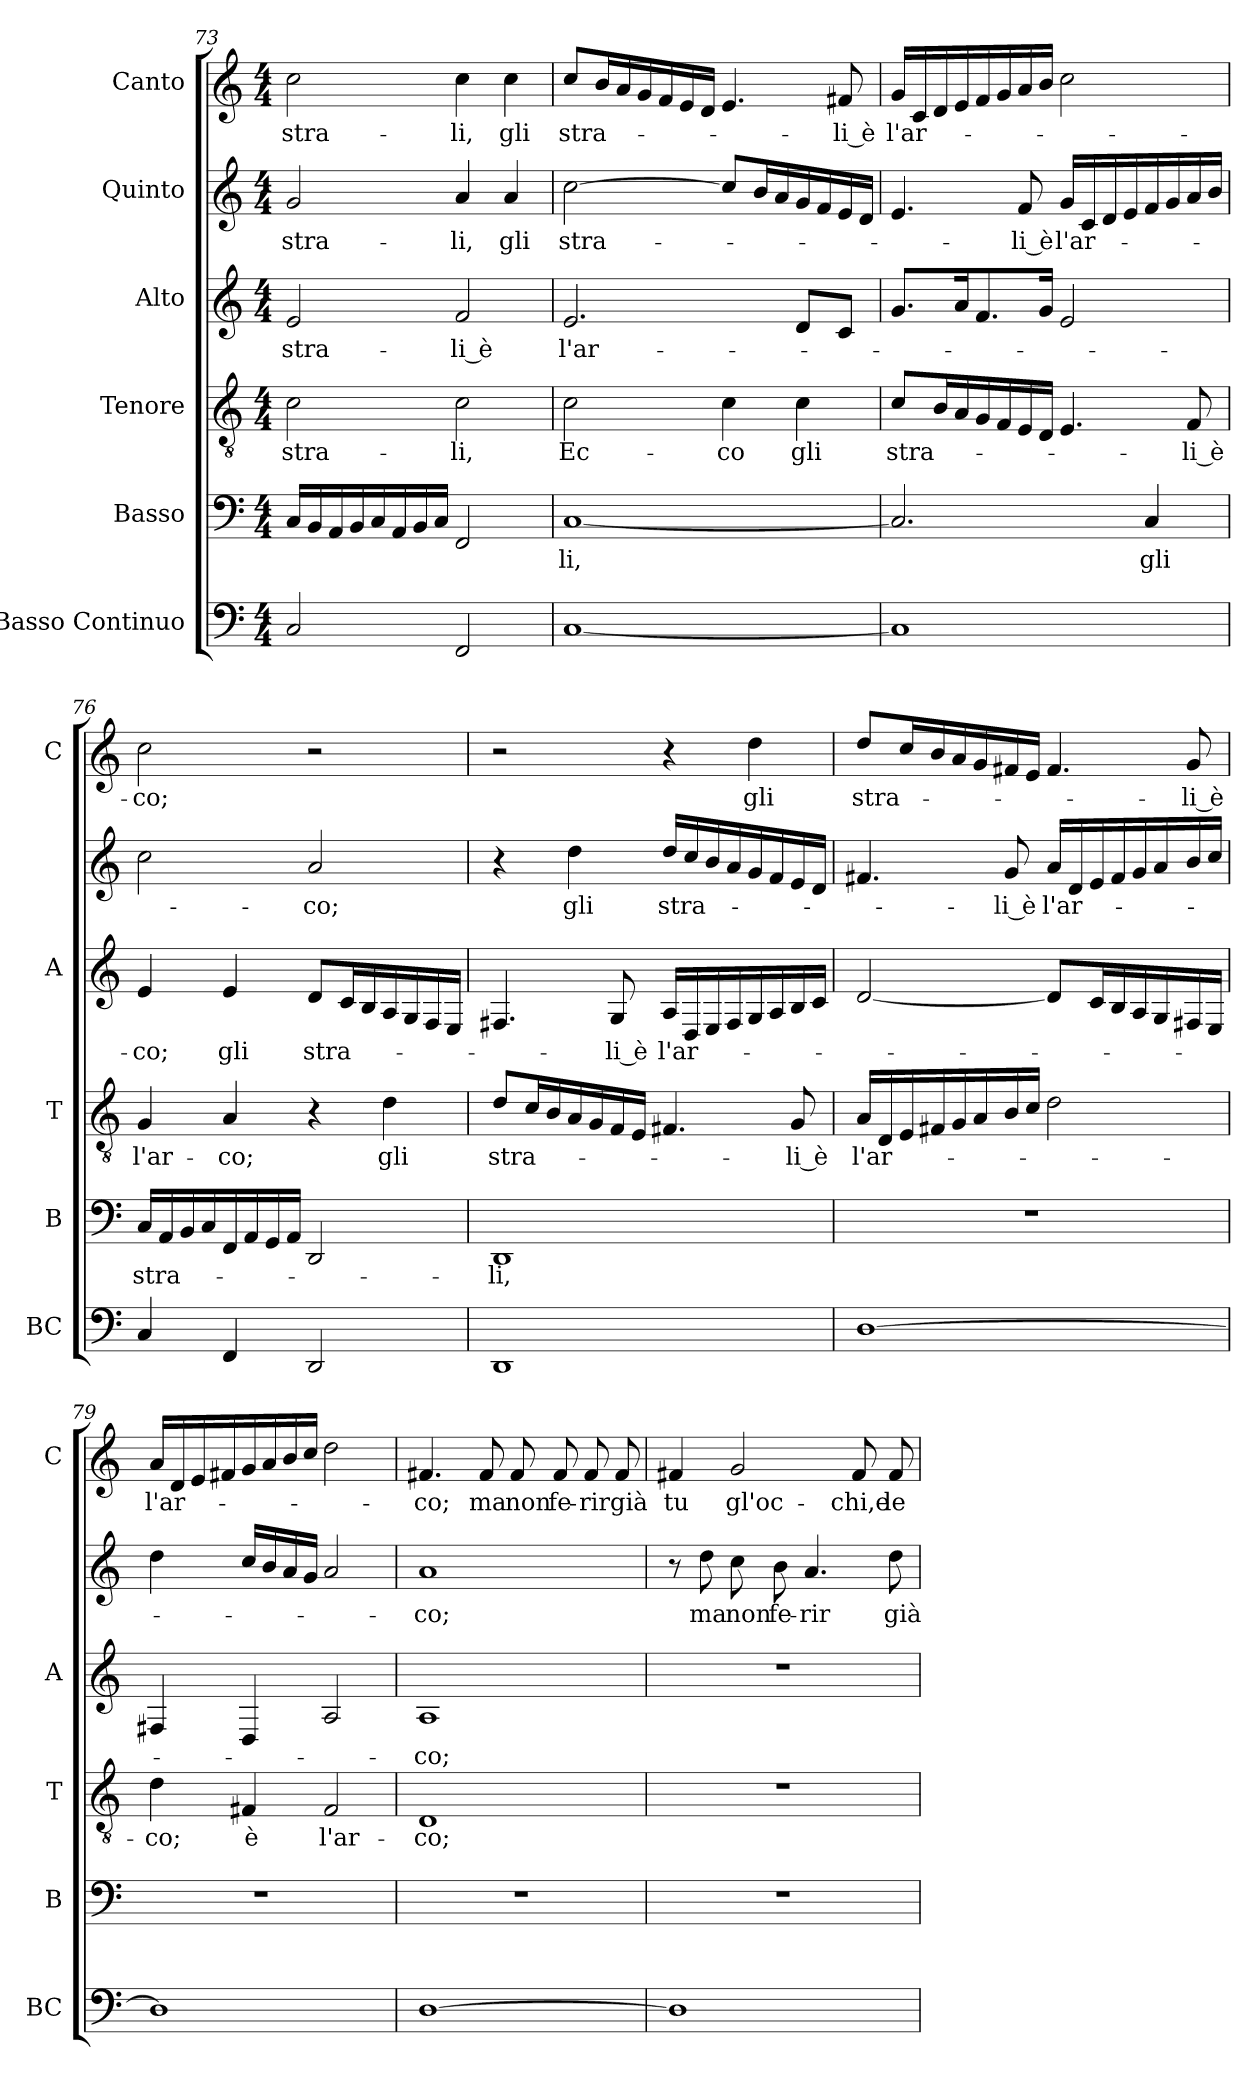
**kern	**kern	**text	**kern	**text	**kern	**text	**kern	**text	**kern	**text
*part6	*part5	*part5	*part4	*part4	*part3	*part3	*part2	*part2	*part1	*part1
*staff6	*staff5	*staff5	*staff4	*staff4	*staff3	*staff3	*staff2	*staff2	*staff1	*staff1
*I"Basso Continuo	*I"Basso	*	*I"Tenore	*	*I"Alto	*	*I"Quinto	*	*I"Canto	*
*I'BC	*I'B	*	*I'T	*	*I'A	*	*	*	*I'C	*
*clefF4	*clefF4	*	*clefGv2	*	*clefG2	*	*clefG2	*	*clefG2	*
*k[]	*k[]	*	*k[]	*	*k[]	*	*k[]	*	*k[]	*
*C:	*C:	*	*C:	*	*C:	*	*C:	*	*C:	*
*M4/4	*M4/4	*	*M4/4	*	*M4/4	*	*M4/4	*	*M4/4	*
=73	=73	=73	=73	=73	=73	=73	=73	=73	=73	=73
!	!	!	!	!LO:LY:b	!	!LO:LY:b	!	!LO:LY:b	!	!LO:LY:b
2C/	16C/LL	.	2c\	stra-	2e/	stra-	2g/	stra-	2cc\	stra-
.	16BB/	.	.	.	.	.	.	.	.	.
.	16AA/	.	.	.	.	.	.	.	.	.
.	16BB/	.	.	.	.	.	.	.	.	.
.	16C/	.	.	.	.	.	.	.	.	.
.	16AA/	.	.	.	.	.	.	.	.	.
.	16BB/	.	.	.	.	.	.	.	.	.
.	16C/JJ	.	.	.	.	.	.	.	.	.
!	!	!	!	!LO:LY:b	!	!LO:LY:b	!	!LO:LY:b	!	!LO:LY:b
2FF/	2FF/	.	2c\	-li,	2f/	-li è	4a/	-li,	4cc\	-li,
!	!	!	!	!	!	!	!	!LO:LY:b	!	!LO:LY:b
.	.	.	.	.	.	.	4a/	gli	4cc\	gli
=74	=74	=74	=74	=74	=74	=74	=74	=74	=74	=74
!	!	!LO:LY:b	!	!LO:LY:b	!	!LO:LY:b	!	!LO:LY:b	!	!LO:LY:b
[1C	[1C	-li,	2c\	Ec-	2.e/	l'ar-	[2cc\	stra-	8cc/L	stra-
.	.	.	.	.	.	.	.	.	16b/L	.
.	.	.	.	.	.	.	.	.	16a/	.
.	.	.	.	.	.	.	.	.	16g/	.
.	.	.	.	.	.	.	.	.	16f/	.
.	.	.	.	.	.	.	.	.	16e/	.
.	.	.	.	.	.	.	.	.	16d/JJ	.
!	!	!	!	!LO:LY:b	!	!	!	!	!	!
.	.	.	4c\	-co	.	.	8cc/L]	.	4.e/	.
.	.	.	.	.	.	.	16b/L	.	.	.
.	.	.	.	.	.	.	16a/	.	.	.
!	!	!	!	!LO:LY:b	!	!	!	!	!	!
.	.	.	4c\	gli	8d/L	.	16g/	.	.	.
.	.	.	.	.	.	.	16f/	.	.	.
!	!	!	!	!	!	!	!	!	!	!LO:LY:b
.	.	.	.	.	8c/J	.	16e/	.	8f#X/	-li è
.	.	.	.	.	.	.	16d/JJ	.	.	.
!!LO:PB:g=z
=75	=75	=75	=75	=75	=75	=75	=75	=75	=75	=75
!	!	!	!	!LO:LY:b	!	!	!	!	!	!LO:LY:b
1C]	2.C/]	.	8c/L	stra-	8.g/L	.	4.e/	.	16g/LL	l'ar-
.	.	.	.	.	.	.	.	.	16c/	.
.	.	.	16B/L	.	.	.	.	.	16d/	.
.	.	.	16A/	.	16a/k	.	.	.	16e/	.
.	.	.	16G/	.	8.f/	.	.	.	16f/	.
.	.	.	16F/	.	.	.	.	.	16g/	.
!	!	!	!	!	!	!	!	!LO:LY:b	!	!
.	.	.	16E/	.	.	.	8f/	-li è	16a/	.
.	.	.	16D/JJ	.	16g/Jk	.	.	.	16b/JJ	.
!	!	!	!	!	!	!	!	!LO:LY:b	!	!
.	.	.	4.E/	.	2e/	.	16g/LL	l'ar-	2cc\	.
.	.	.	.	.	.	.	16c/	.	.	.
.	.	.	.	.	.	.	16d/	.	.	.
.	.	.	.	.	.	.	16e/	.	.	.
!	!	!LO:LY:b	!	!	!	!	!	!	!	!
.	4C/	gli	.	.	.	.	16f/	.	.	.
.	.	.	.	.	.	.	16g/	.	.	.
!	!	!	!	!LO:LY:b	!	!	!	!	!	!
.	.	.	8F/	-li è	.	.	16a/	.	.	.
.	.	.	.	.	.	.	16b/JJ	.	.	.
=76	=76	=76	=76	=76	=76	=76	=76	=76	=76	=76
!	!	!LO:LY:b	!	!LO:LY:b	!	!LO:LY:b	!	!	!	!LO:LY:b
4C/	16C/LL	stra-	4G/	l'ar-	4e/	-co;	2cc\	.	2cc\	-co;
.	16AA/	.	.	.	.	.	.	.	.	.
.	16BB/	.	.	.	.	.	.	.	.	.
.	16C/	.	.	.	.	.	.	.	.	.
!	!	!	!	!LO:LY:b	!	!LO:LY:b	!	!	!	!
4FF/	16FF/	.	4A/	-co;	4e/	gli	.	.	.	.
.	16AA/	.	.	.	.	.	.	.	.	.
.	16GG/	.	.	.	.	.	.	.	.	.
.	16AA/JJ	.	.	.	.	.	.	.	.	.
!	!	!	!	!	!	!LO:LY:b	!	!LO:LY:b	!	!
2DD/	2DD/	.	4r	.	8d/L	stra-	2a/	-co;	2r	.
.	.	.	.	.	16c/L	.	.	.	.	.
.	.	.	.	.	16B/	.	.	.	.	.
!	!	!	!	!LO:LY:b	!	!	!	!	!	!
.	.	.	4d\	gli	16A/	.	.	.	.	.
.	.	.	.	.	16G/	.	.	.	.	.
.	.	.	.	.	16F/	.	.	.	.	.
.	.	.	.	.	16E/JJ	.	.	.	.	.
=77	=77	=77	=77	=77	=77	=77	=77	=77	=77	=77
!	!	!LO:LY:b	!	!LO:LY:b	!	!	!	!	!	!
1DD	1DD	-li,	8d/L	stra-	4.F#X/	.	4r	.	2r	.
.	.	.	16c/L	.	.	.	.	.	.	.
.	.	.	16B/	.	.	.	.	.	.	.
!	!	!	!	!	!	!	!	!LO:LY:b	!	!
.	.	.	16A/	.	.	.	4dd\	gli	.	.
.	.	.	16G/	.	.	.	.	.	.	.
!	!	!	!	!	!	!LO:LY:b	!	!	!	!
.	.	.	16F/	.	8G/	-li è	.	.	.	.
.	.	.	16E/JJ	.	.	.	.	.	.	.
!	!	!	!	!	!	!LO:LY:b	!	!LO:LY:b	!	!
.	.	.	4.F#X/	.	16A/LL	l'ar-	16dd/LL	stra-	4r	.
.	.	.	.	.	16D/	.	16cc/	.	.	.
.	.	.	.	.	16E/	.	16b/	.	.	.
.	.	.	.	.	16F#/	.	16a/	.	.	.
!	!	!	!	!	!	!	!	!	!	!LO:LY:b
.	.	.	.	.	16G/	.	16g/	.	4dd\	gli
.	.	.	.	.	16A/	.	16f/	.	.	.
!	!	!	!	!LO:LY:b	!	!	!	!	!	!
.	.	.	8G/	-li è	16B/	.	16e/	.	.	.
.	.	.	.	.	16c/JJ	.	16d/JJ	.	.	.
=78	=78	=78	=78	=78	=78	=78	=78	=78	=78	=78
!	!	!	!	!LO:LY:b	!	!	!	!	!	!LO:LY:b
[1D	1r	.	16A/LL	l'ar-	[2d/	.	4.f#X/	.	8dd/L	stra-
.	.	.	16D/	.	.	.	.	.	.	.
.	.	.	16E/	.	.	.	.	.	16cc/L	.
.	.	.	16F#X/	.	.	.	.	.	16b/	.
.	.	.	16G/	.	.	.	.	.	16a/	.
.	.	.	16A/	.	.	.	.	.	16g/	.
!	!	!	!	!	!	!	!	!LO:LY:b	!	!
.	.	.	16B/	.	.	.	8g/	-li è	16f#X/	.
.	.	.	16c/JJ	.	.	.	.	.	16e/JJ	.
!	!	!	!	!	!	!	!	!LO:LY:b	!	!
.	.	.	2d\	.	8d/L]	.	16a/LL	l'ar-	4.f#/	.
.	.	.	.	.	.	.	16d/	.	.	.
.	.	.	.	.	16c/L	.	16e/	.	.	.
.	.	.	.	.	16B/	.	16f#/	.	.	.
.	.	.	.	.	16A/	.	16g/	.	.	.
.	.	.	.	.	16G/	.	16a/	.	.	.
!	!	!	!	!	!	!	!	!	!	!LO:LY:b
.	.	.	.	.	16F#X/	.	16b/	.	8g/	-li è
.	.	.	.	.	16E/JJ	.	16cc/JJ	.	.	.
!!LO:LB:g=z
=79	=79	=79	=79	=79	=79	=79	=79	=79	=79	=79
!	!	!	!	!LO:LY:b	!	!	!	!	!	!LO:LY:b
1D]	1r	.	4d\	-co;	4F#X/	.	4dd\	.	16a/LL	l'ar-
.	.	.	.	.	.	.	.	.	16d/	.
.	.	.	.	.	.	.	.	.	16e/	.
.	.	.	.	.	.	.	.	.	16f#X/	.
!	!	!	!	!LO:LY:b	!	!	!	!	!	!
.	.	.	4F#X/	è	4D/	.	16cc/LL	.	16g/	.
.	.	.	.	.	.	.	16b/	.	16a/	.
.	.	.	.	.	.	.	16a/	.	16b/	.
.	.	.	.	.	.	.	16g/JJ	.	16cc/JJ	.
!	!	!	!	!LO:LY:b	!	!	!	!	!	!
.	.	.	2F#/	l'ar-	2A/	.	2a/	.	2dd\	.
=80	=80	=80	=80	=80	=80	=80	=80	=80	=80	=80
!	!	!	!	!LO:LY:b	!	!LO:LY:b	!	!LO:LY:b	!	!LO:LY:b
[1D	1r	.	1D	-co;	1A	-co;	1a	-co;	4.f#X/	-co;
!	!	!	!	!	!	!	!	!	!	!LO:LY:b
.	.	.	.	.	.	.	.	.	8f#/	ma
!	!	!	!	!	!	!	!	!	!	!LO:LY:b
.	.	.	.	.	.	.	.	.	8f#/	non
!	!	!	!	!	!	!	!	!	!	!LO:LY:b
.	.	.	.	.	.	.	.	.	8f#/	fe-
!	!	!	!	!	!	!	!	!	!	!LO:LY:b
.	.	.	.	.	.	.	.	.	8f#/	-rir
!	!	!	!	!	!	!	!	!	!	!LO:LY:b
.	.	.	.	.	.	.	.	.	8f#/	già
=81	=81	=81	=81	=81	=81	=81	=81	=81	=81	=81
!	!	!	!	!	!	!	!	!	!	!LO:LY:b
1D]	1r	.	1r	.	1r	.	8r	.	4f#X/	tu
!	!	!	!	!	!	!	!	!LO:LY:b	!	!
.	.	.	.	.	.	.	8dd\	ma	.	.
!	!	!	!	!	!	!	!	!LO:LY:b	!	!LO:LY:b
.	.	.	.	.	.	.	8cc\	non	2g/	gl'oc-
!	!	!	!	!	!	!	!	!LO:LY:b	!	!
.	.	.	.	.	.	.	8b\	fe-	.	.
!	!	!	!	!	!	!	!	!LO:LY:b	!	!
.	.	.	.	.	.	.	4.a/	-rir	.	.
!	!	!	!	!	!	!	!	!	!	!LO:LY:b
.	.	.	.	.	.	.	.	.	8f#/	-chi,e
!	!	!	!	!	!	!	!	!LO:LY:b	!	!LO:LY:b
.	.	.	.	.	.	.	8dd\	già	8f#/	le
=	=	=	=	=	=	=	=	=	=	=
*-	*-	*-	*-	*-	*-	*-	*-	*-	*-	*-
